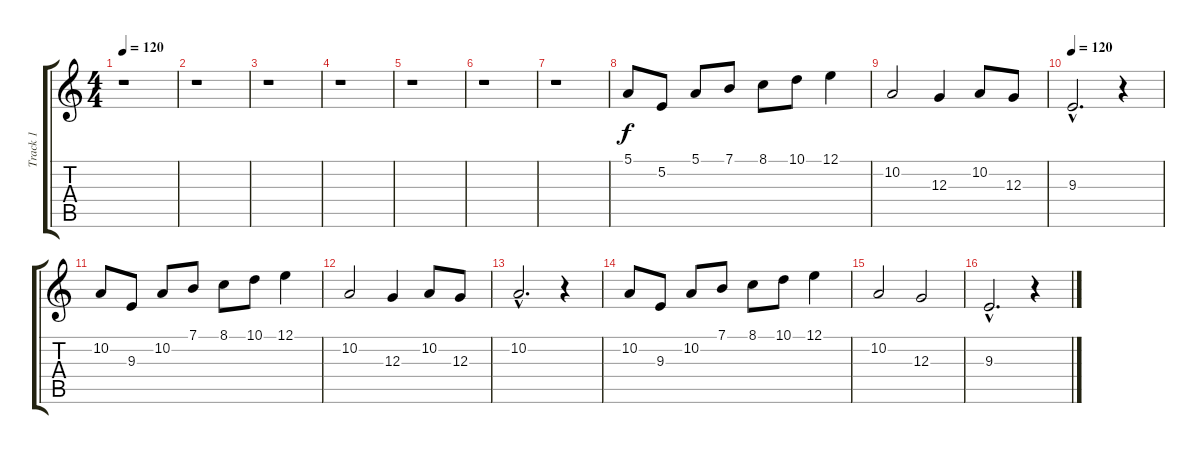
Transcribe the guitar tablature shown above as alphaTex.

\track ("Track 1" "Track 1") {instrument stringensemble2}
\staff {score tabs}
\tuning (E4 B3 G3 D3 A2 E2) {hide}
\ts (4 4)
\tempo 120
\clef g2
\ks c
r.1{dy f} |
r.1 |
r.1 |
r.1 |
r.1 |
r.1 |
r.1 |
5.1.8{volume 16} 5.2.8 5.1.8 7.1.8 8.1.8 10.1.8 12.1.4 |
10.2.2 12.3.4 10.2.8 12.3.8 |
\tempo 120
9.3{hac}.2{d volume 16} r.4 |
10.2.8{volume 16} 9.3.8 10.2.8 7.1.8 8.1.8 10.1.8 12.1.4 |
10.2.2 12.3.4 10.2.8 12.3.8 |
10.2{hac}.2{d volume 16} r.4 |
10.2.8{volume 16} 9.3.8 10.2.8 7.1.8 8.1.8 10.1.8 12.1.4 |
10.2.2 12.3.2 |
9.3{hac}.2{d volume 16} r.4
